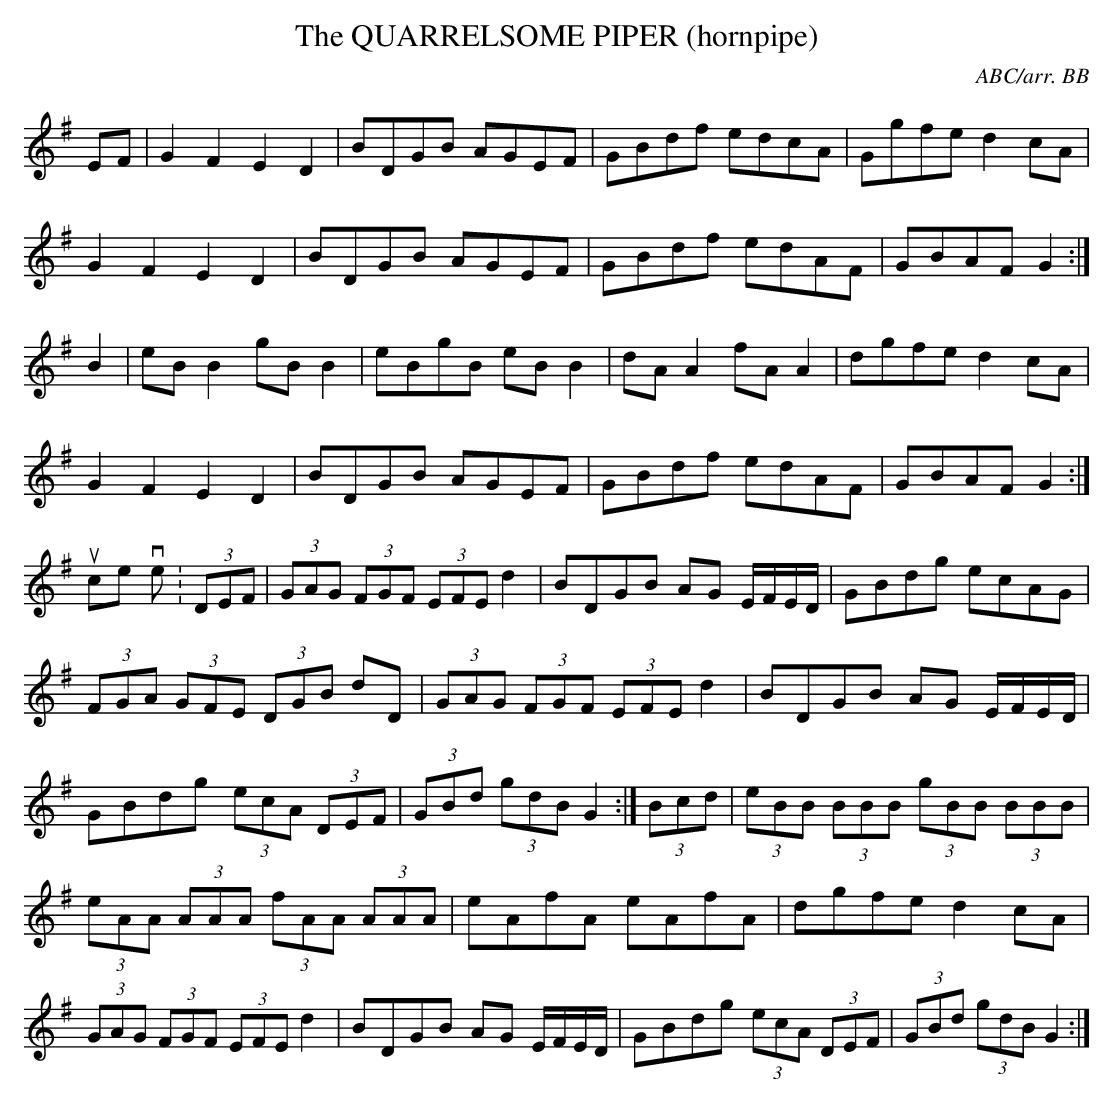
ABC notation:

X:1
T:QUARRELSOME PIPER (hornpipe), The\
C:ABC/arr. BB\
version at your peril. Mine, on the other hand, is "borrowed" from \
O'Neill - lots more "user-friendly"!\
M:C|\
K:G\
EF|G2F2 E2D2|BDGB AGEF|GBdf edcA|Ggfe d2cA|\
G2F2 E2D2|BDGB AGEF|GBdf edAF|GBAF G2:|\
B2|eBB2 gBB2|eBgB eBB2|dAA2 fAA2|dgfe d2cA|\
G2F2 E2D2|BDGB AGEF|GBdf edAF|GBAF G2:|\
\
\
\
source version:\
(3DEF|(3GAG (3FGF (3EFE d2|BDGB AG E/F/E/D/|\
GBdg ecAG|(3FGA (3GFE (3DGB dD|\
(3GAG (3FGF (3EFE d2|BDGB AG E/F/E/D/|GBdg (3ecA (3DEF|\
(3GBd (3gdB G2 :|(3Bcd|(3eBB (3BBB (3gBB (3BBB|\
(3eAA (3AAA (3fAA (3AAA|eAfA eAfA|dgfe d2 cA|\
(3GAG (3FGF (3EFE d2|BDGB AG E/F/E/D/|GBdg (3ecA (3DEF|\
(3GBd (3gdB G2 :|\
\
\
\
